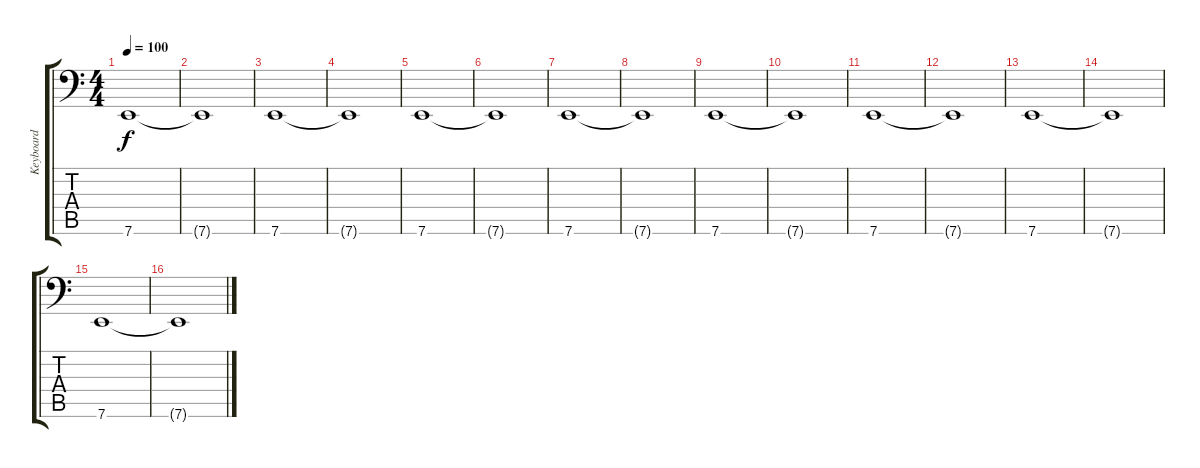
\track ("Keyboard" "Keyboard") {instrument stringensemble1}
\staff {score tabs}
\tuning (E4 B3 G3 D3 A2 A1) {hide}
\ts (4 4)
\tempo 100
\clef f4
\ks c
7.6.1{dy f} |
7.6{t}.1 |
7.6.1 |
7.6{t}.1 |
7.6.1 |
7.6{t}.1 |
7.6.1 |
7.6{t}.1 |
7.6.1 |
7.6{t}.1 |
7.6.1 |
7.6{t}.1 |
7.6.1 |
7.6{t}.1 |
7.6.1 |
7.6{t}.1
